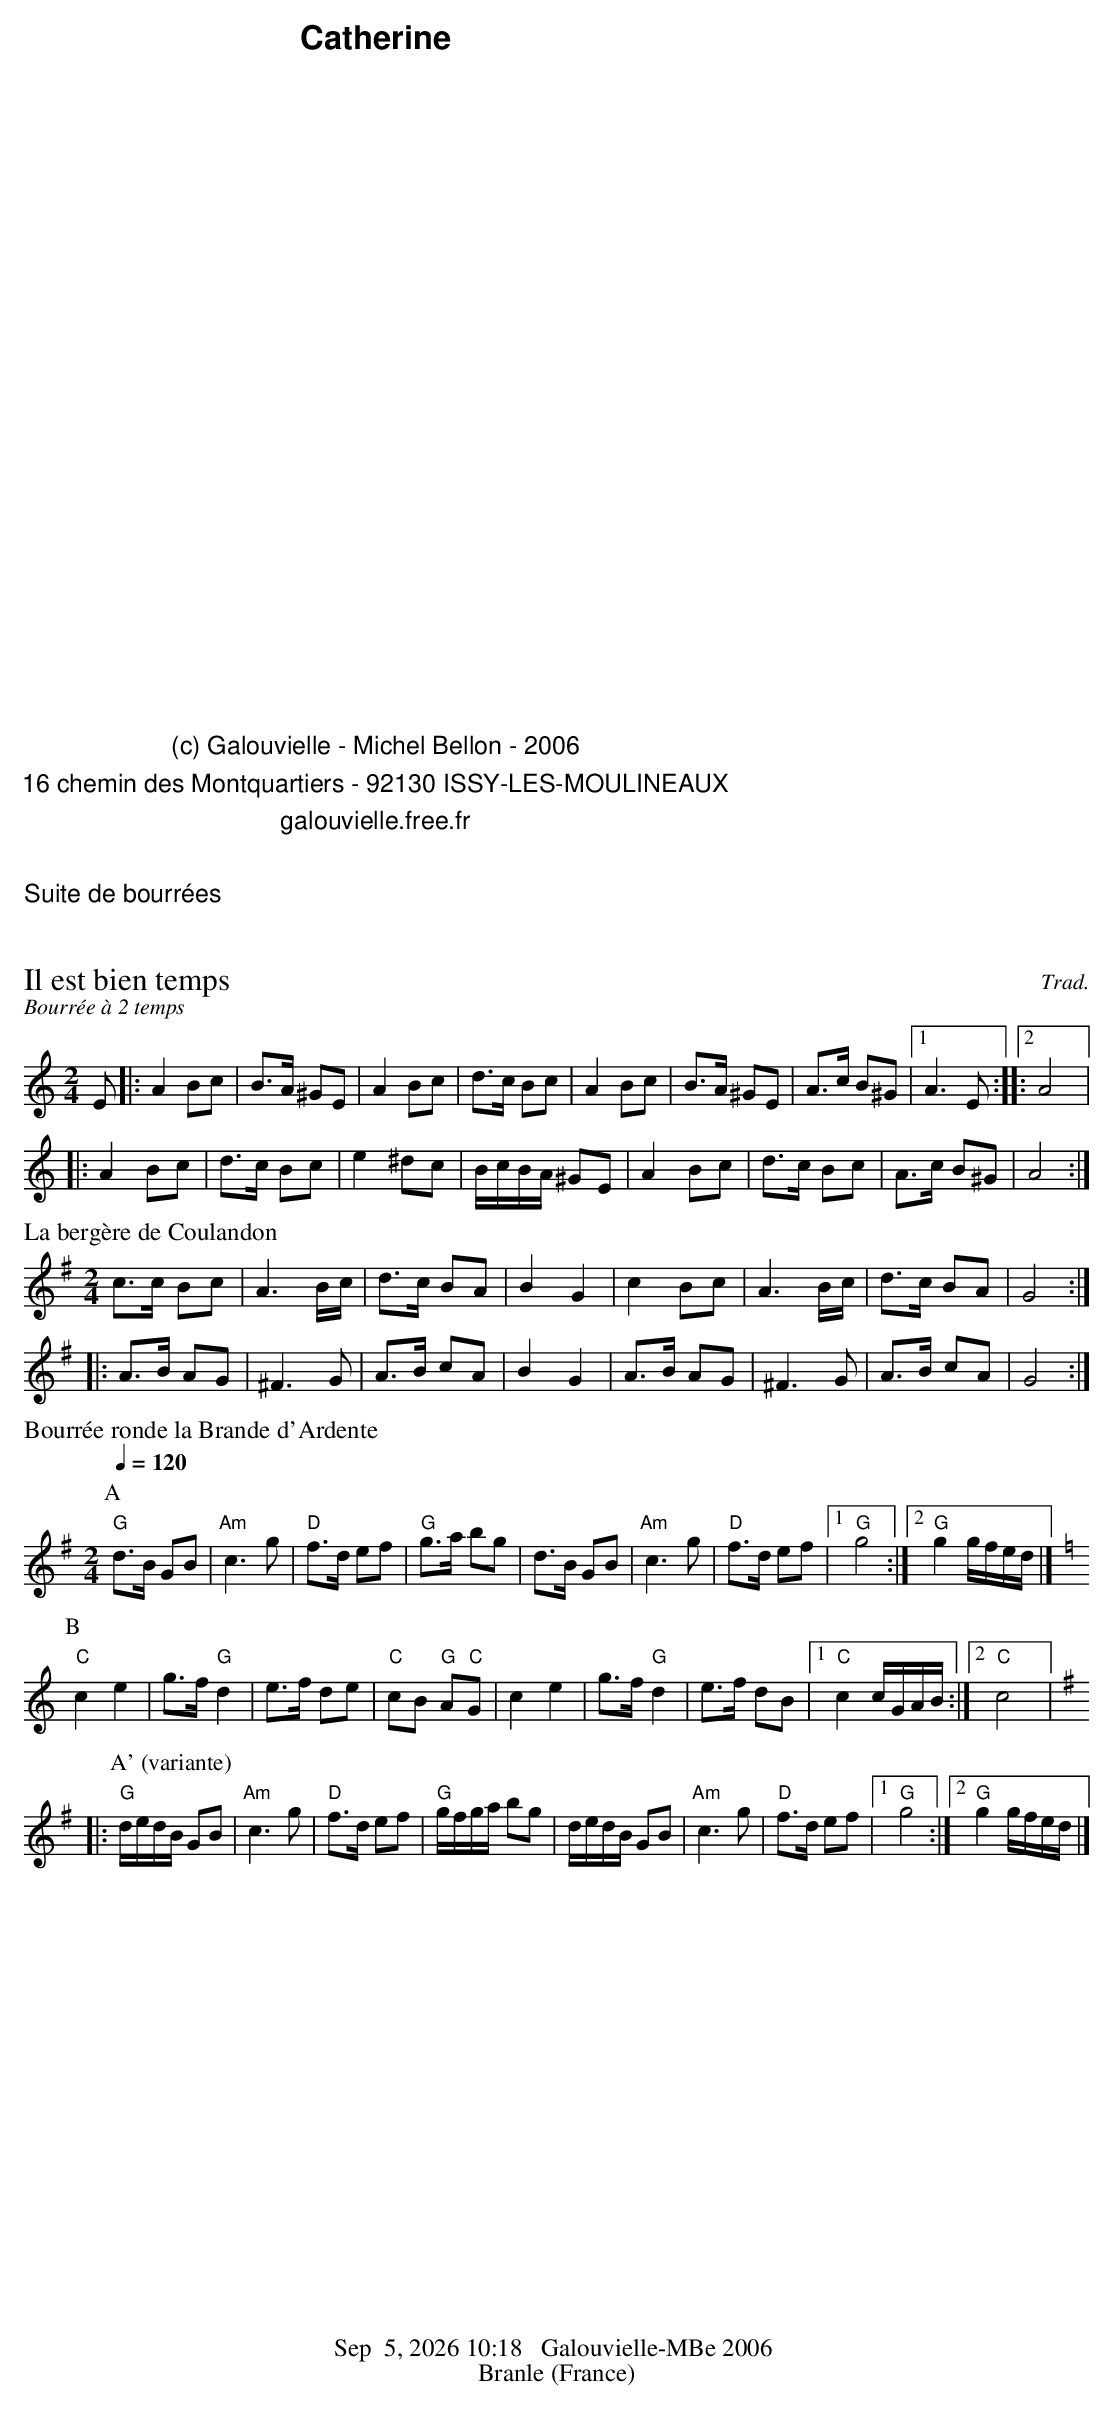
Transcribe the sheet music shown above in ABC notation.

X:1
%%newpage
%%text Suite de bourrées
T:Il est bien temps
O:France
C:Trad.
M:2/4
L:1/16
K:C
E2|:\
A4B2c2|B3A ^G2E2|A4B2c2|d3c B2c2|A4B2c2|B3A ^G2E2|A3c B2^G2|[1 A6E2::[2A8|:
A4B2c2|d3c B2c2|e4^d2c2|BcBA ^G2E2|A4B2c2|d3c B2c2|A3c B2^G2|A8:|
T:La bergère de Coulandon
M:2/4
L:1/16
K:Em
c3c B2c2|A6Bc|d3c B2A2|B4G4|c4B2c2|A6Bc|d3c B2A2|G8:|:
A3B A2G2|^F6G2|A3B c2A2|B4G4|A3B A2G2|^F6G2|A3B c2A2|G8:|
T:Bourrée ronde la Brande d'Ardente
O:France
C:Trad.
M:2/4
L:1/16
Q:1/4=120
K:G
P:A
"G"d3B G2B2 | "Am"c6g2| "D"f3d e2f2 | "G"g3a b2g2|d3B G2B2 | "Am"c6g2 | "D"f3d e2f2|[1 "G"g8:|[2 "G"g4gfed|]
P:B
K:C
"C"c4e4|g3f "G"d4 | e3f d2e2 | "C"c2B2 "G"A2"C"G2 | c4e4 | g3f "G"d4 | e3f d2B2|[1 "C"c4cGAB:|[2 "C"c8|:
P:A' (variante)
K:G
"G"dedB G2B2 | "Am"c6g2| "D"f3d e2f2 | "G"gfga b2g2|dedB G2B2 | "Am"c6g2 | "D"f3d e2f2|[1 "G"g8:|[2 "G"g4gfed|]
